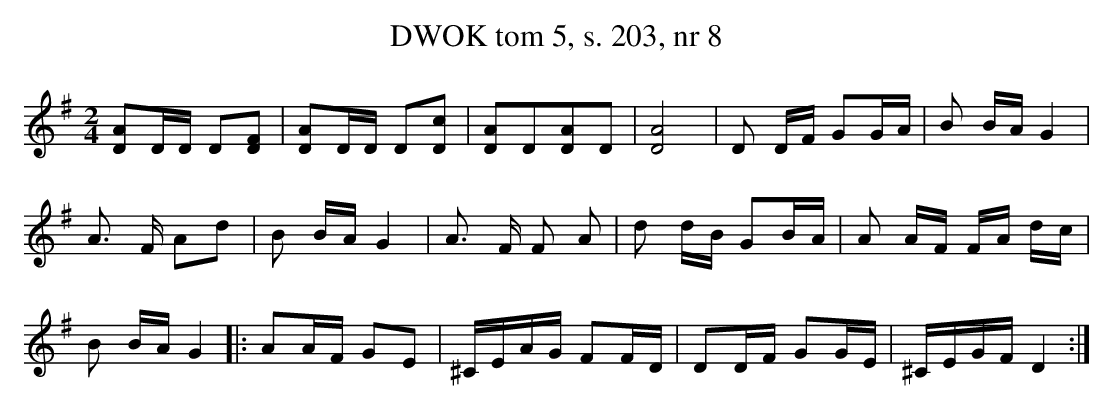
X:1
T: DWOK tom 5, s. 203, nr 8
L: 1/16
M: 2/4
K: G
[D2A2]DD D2[D2F2]|\
[D2A2]DD D2[D2c2]|\
[D2A2]D2[D2A2]D2|\
[D8A8]|\
D2 DF G2GA|\
B2 BAG4|
A3 F A2d2|B2 BA G4|A3 F F2 A2|d2 dB G2BA|A2 AF FA dc|
B2 BA G4 |: A2AF G2E2| ^CEAG F2FD| D2DF G2GE | ^CEGF D4 :|
